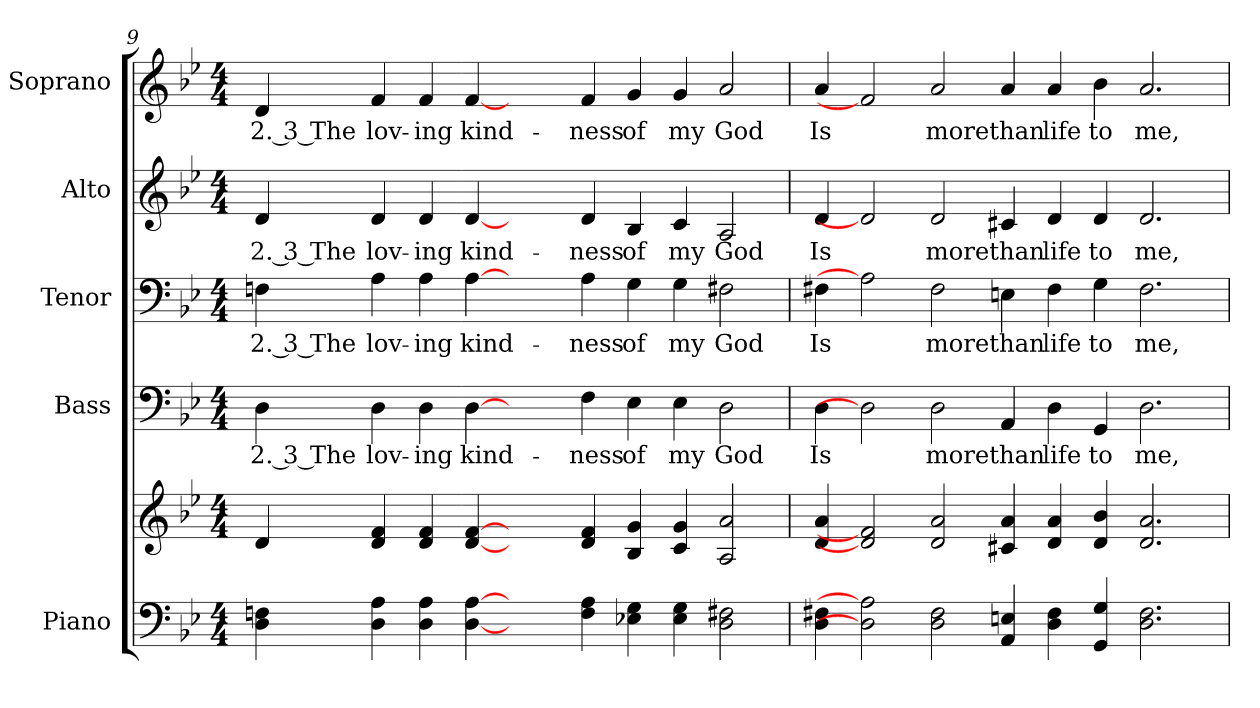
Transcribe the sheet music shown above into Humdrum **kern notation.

**kern	**kern	**kern	**text	**kern	**text	**kern	**text	**kern	**text
*part5	*part5	*part4	*part4	*part3	*part3	*part2	*part2	*part1	*part1
*staff6	*staff5	*staff4	*staff4	*staff3	*staff3	*staff2	*staff2	*staff1	*staff1
*I"Piano	*	*I"Bass	*	*I"Tenor	*	*I"Alto	*	*I"Soprano	*
*I'Pno.	*	*I'B.	*	*I'T.	*	*I'A.	*	*I'S.	*
!!LO:PB:g=z
*clefF4	*clefG2	*clefF4	*	*clefF4	*	*clefG2	*	*clefG2	*
*k[b-e-]	*k[b-e-]	*k[b-e-]	*	*k[b-e-]	*	*k[b-e-]	*	*k[b-e-]	*
*B-:	*B-:	*B-:	*	*B-:	*	*B-:	*	*B-:	*
*M4/4	*M4/4	*M4/4	*	*M4/4	*	*M4/4	*	*M4/4	*
=9	=9	=9	=9	=9	=9	=9	=9	=9	=9
!	!	!	!LO:LY:b:color=#000000	!	!	!	!	!	!
!	!	!	!	!	!LO:LY:b:color=#000000	!	!	!	!
!	!	!	!	!	!	!	!LO:LY:b:color=#000000	!	!
!	!	!	!	!	!	!	!	!	!LO:LY:b:color=#000000
4Di\ 4Fni	4di/	4Di\	2. 3 The	4Fni\	2. 3 The	4di/	2. 3 The	4di/	2. 3 The
!	!	!	!LO:LY:b:color=#000000	!	!	!	!	!	!
!	!	!	!	!	!LO:LY:b:color=#000000	!	!	!	!
!	!	!	!	!	!	!	!LO:LY:b:color=#000000	!	!
!	!	!	!	!	!	!	!	!	!LO:LY:b:color=#000000
4Di\ 4Ai	4di/ 4fi	4Di\	lov-	4Ai\	lov-	4di/	lov-	4fi/	lov-
!	!	!	!LO:LY:b:color=#000000	!	!	!	!	!	!
!	!	!	!	!	!LO:LY:b:color=#000000	!	!	!	!
!	!	!	!	!	!	!	!LO:LY:b:color=#000000	!	!
!	!	!	!	!	!	!	!	!	!LO:LY:b:color=#000000
4Di\ 4Ai	4di/ 4fi	4Di\	-ing	4Ai\	-ing	4di/	-ing	4fi/	-ing
!	!	!	!LO:LY:b:color=#000000	!	!	!	!	!	!
!	!	!	!	!	!LO:LY:b:color=#000000	!	!	!	!
!	!	!	!	!	!	!	!LO:LY:b:color=#000000	!	!
!	!	!	!	!	!	!	!	!	!LO:LY:b:color=#000000
[4Di\ [4Ai	[4di/ [4fi	[4Di\	kind-	[4Ai\	kind-	[4di/	kind-	[4fi/	kind-
2ryy	2ryy	2ryy	.	2ryy	.	2ryy	.	2ryy	.
!	!	!	!LO:LY:b:color=#000000	!	!	!	!	!	!
!	!	!	!	!	!LO:LY:b:color=#000000	!	!	!	!
!	!	!	!	!	!	!	!LO:LY:b:color=#000000	!	!
!	!	!	!	!	!	!	!	!	!LO:LY:b:color=#000000
4Fi\ 4Ai	4di/ 4fi	4Fi\	-ness	4Ai\	-ness	4di/	-ness	4fi/	-ness
!	!	!	!LO:LY:b:color=#000000	!	!	!	!	!	!
!	!	!	!	!	!LO:LY:b:color=#000000	!	!	!	!
!	!	!	!	!	!	!	!LO:LY:b:color=#000000	!	!
!	!	!	!	!	!	!	!	!	!LO:LY:b:color=#000000
4E-Xi\ 4Gi	4B-i/ 4gi	4E-i\	of	4Gi\	of	4B-i/	of	4gi/	of
!	!	!	!LO:LY:b:color=#000000	!	!	!	!	!	!
!	!	!	!	!	!LO:LY:b:color=#000000	!	!	!	!
!	!	!	!	!	!	!	!LO:LY:b:color=#000000	!	!
!	!	!	!	!	!	!	!	!	!LO:LY:b:color=#000000
4E-i\ 4Gi	4ci/ 4gi	4E-i\	my	4Gi\	my	4ci/	my	4gi/	my
!	!	!	!LO:LY:b:color=#000000	!	!	!	!	!	!
!	!	!	!	!	!LO:LY:b:color=#000000	!	!	!	!
!	!	!	!	!	!	!	!LO:LY:b:color=#000000	!	!
!	!	!	!	!	!	!	!	!	!LO:LY:b:color=#000000
2Di\ 2F#Xi	2Ai/ 2ai	2Di\	God	2F#Xi\	God	2Ai/	God	2ai/	God
=10	=10	=10	=10	=10	=10	=10	=10	=10	=10
!	!	!	!LO:LY:b:color=#000000	!	!	!	!	!	!
!	!	!	!	!	!LO:LY:b:color=#000000	!	!	!	!
!	!	!	!	!	!	!	!LO:LY:b:color=#000000	!	!
!	!	!	!	!	!	!	!	!	!LO:LY:b:color=#000000
4Di\ 4F#Xi	4di/ 4ai	4Di\	Is	4F#Xi\	Is	4di/	Is	4ai/	Is
2Di\] 2Ai]	2di/] 2fi]	2Di\]	.	2Ai\]	.	2di/]	.	2fi/]	.
!	!	!	!LO:LY:b:color=#000000	!	!	!	!	!	!
!	!	!	!	!	!LO:LY:b:color=#000000	!	!	!	!
!	!	!	!	!	!	!	!LO:LY:b:color=#000000	!	!
!	!	!	!	!	!	!	!	!	!LO:LY:b:color=#000000
2Di\ 2F#i	2di/ 2ai	2Di\	more	2F#i\	more	2di/	more	2ai/	more
!	!	!	!LO:LY:b:color=#000000	!	!	!	!	!	!
!	!	!	!	!	!LO:LY:b:color=#000000	!	!	!	!
!	!	!	!	!	!	!	!LO:LY:b:color=#000000	!	!
!	!	!	!	!	!	!	!	!	!LO:LY:b:color=#000000
4AAi/ 4Eni	4c#Xi/ 4ai	4AAi/	than	4Eni\	than	4c#Xi/	than	4ai/	than
!	!	!	!LO:LY:b:color=#000000	!	!	!	!	!	!
!	!	!	!	!	!LO:LY:b:color=#000000	!	!	!	!
!	!	!	!	!	!	!	!LO:LY:b:color=#000000	!	!
!	!	!	!	!	!	!	!	!	!LO:LY:b:color=#000000
4Di\ 4F#i	4di/ 4ai	4Di\	life	4F#i\	life	4di/	life	4ai/	life
!	!	!	!LO:LY:b:color=#000000	!	!	!	!	!	!
!	!	!	!	!	!LO:LY:b:color=#000000	!	!	!	!
!	!	!	!	!	!	!	!LO:LY:b:color=#000000	!	!
!	!	!	!	!	!	!	!	!	!LO:LY:b:color=#000000
4GGi/ 4Gi	4di/ 4b-i	4GGi/	to	4Gi\	to	4di/	to	4b-i\	to
!	!	!	!LO:LY:b:color=#000000	!	!	!	!	!	!
!	!	!	!	!	!LO:LY:b:color=#000000	!	!	!	!
!	!	!	!	!	!	!	!LO:LY:b:color=#000000	!	!
!	!	!	!	!	!	!	!	!	!LO:LY:b:color=#000000
2.Di\ 2.F#i	2.di/ 2.ai	2.Di\	me,	2.F#i\	me,	2.di/	me,	2.ai/	me,
=	=	=	=	=	=	=	=	=	=
*-	*-	*-	*-	*-	*-	*-	*-	*-	*-
